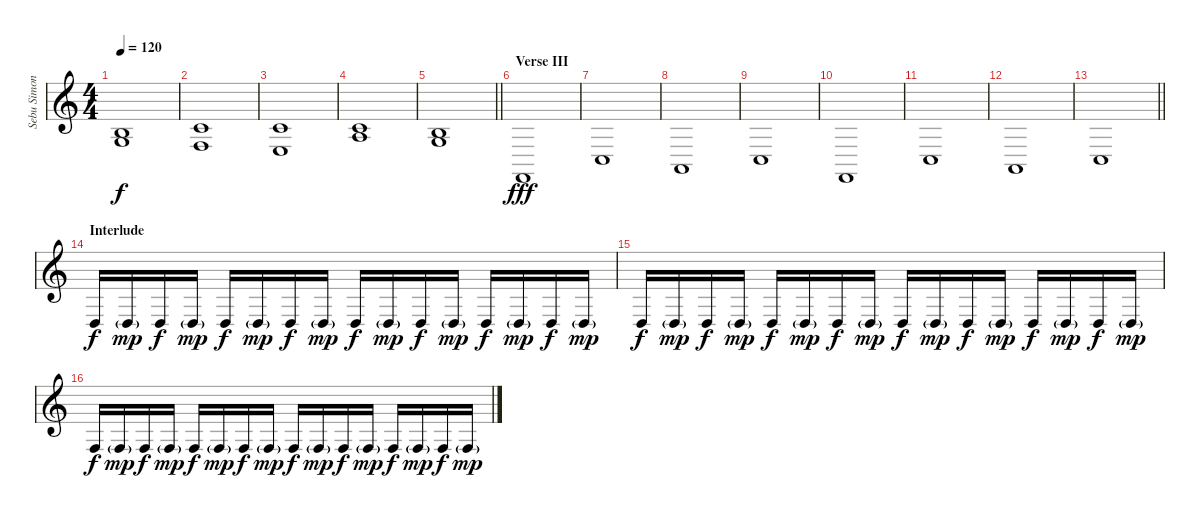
\track ("Sebu Simonian's synth" "Sebu Simon") {instrument pad2warm}
\staff {score}
\tuning (E4 B3 G3 D3 A2 E2) {hide}
\ts (4 4)
\tempo 120
\clef g2
\ks c
(0.2 0.3).1{dy f} |
(1.2 3.4).1 |
(1.2 2.4).1 |
(1.2 2.3).1 |
\barLineRight lightlight
(0.2 0.3).1 |
\section ("" "Verse III")
1.6.1{dy fff instrument pad7halo} |
3.5.1 |
0.5.1 |
3.5.1 |
1.6.1 |
3.5.1 |
0.5.1 |
\barLineRight lightlight
3.5.1 |
\section ("" "Interlude")
5.5.16{dy f instrument synthbass1} 5.5{g}.16{dy mp} 5.5.16{dy f} 5.5{g}.16{dy mp} 5.5.16{dy f} 5.5{g}.16{dy mp} 5.5.16{dy f} 5.5{g}.16{dy mp} 5.5.16{dy f} 5.5{g}.16{dy mp} 5.5.16{dy f} 5.5{g}.16{dy mp} 5.5.16{dy f} 5.5{g}.16{dy mp} 5.5.16{dy f} 5.5{g}.16{dy mp} |
5.5.16{dy f} 5.5{g}.16{dy mp} 5.5.16{dy f} 5.5{g}.16{dy mp} 5.5.16{dy f} 5.5{g}.16{dy mp} 5.5.16{dy f} 5.5{g}.16{dy mp} 5.5.16{dy f} 5.5{g}.16{dy mp} 5.5.16{dy f} 5.5{g}.16{dy mp} 5.5.16{dy f} 5.5{g}.16{dy mp} 5.5.16{dy f} 5.5{g}.16{dy mp} |
8.5.16{dy f} 8.5{g}.16{dy mp} 8.5.16{dy f} 8.5{g}.16{dy mp} 8.5.16{dy f} 8.5{g}.16{dy mp} 8.5.16{dy f} 8.5{g}.16{dy mp} 8.5.16{dy f} 8.5{g}.16{dy mp} 8.5.16{dy f} 8.5{g}.16{dy mp} 8.5.16{dy f} 8.5{g}.16{dy mp} 8.5.16{dy f} 8.5{g}.16{dy mp}
